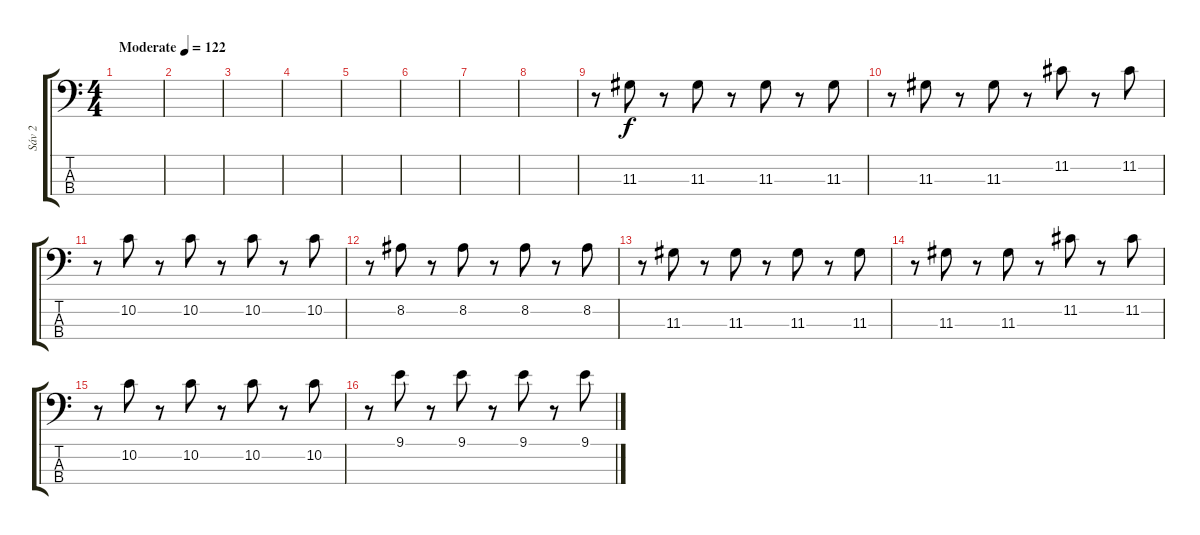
\track ("Sáv 2" "Sáv 2") {mute instrument electricbassfinger}
\staff {score tabs}
\tuning (G2 D2 A1 E1) {hide}
\ts (4 4)
\tempo (122 "Moderate")
\clef f4
\ks c
|
|
|
|
|
|
|
|
r.8 11.3.8 r.8 11.3.8 r.8 11.3.8 r.8 11.3.8 |
r.8 11.3.8 r.8 11.3.8 r.8 11.2.8 r.8 11.2.8 |
r.8 10.2.8 r.8 10.2.8 r.8 10.2.8 r.8 10.2.8 |
r.8 8.2.8 r.8 8.2.8 r.8 8.2.8 r.8 8.2.8 |
r.8 11.3.8 r.8 11.3.8 r.8 11.3.8 r.8 11.3.8 |
r.8 11.3.8 r.8 11.3.8 r.8 11.2.8 r.8 11.2.8 |
r.8 10.2.8 r.8 10.2.8 r.8 10.2.8 r.8 10.2.8 |
r.8 9.1.8 r.8 9.1.8 r.8 9.1.8 r.8 9.1.8
